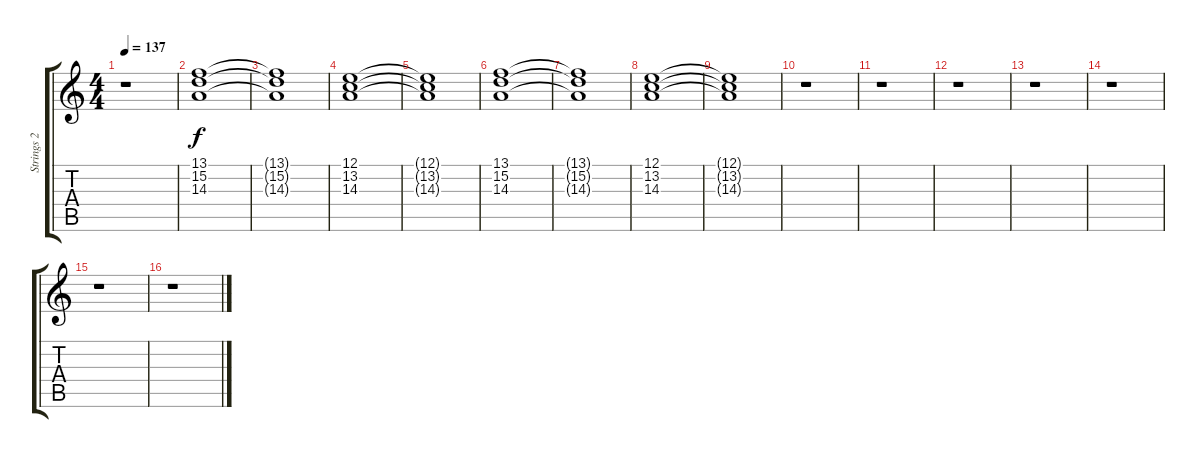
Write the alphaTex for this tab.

\track ("Strings 2" "Strings 2") {instrument stringensemble2}
\staff {score tabs}
\tuning (E4 B3 G3 D3 A2 E2) {hide}
\ts (4 4)
\tempo 137
\clef g2
\ks c
r.1{dy f} |
(13.1 15.2 14.3).1 |
(13.1{t} 15.2{t} 14.3{t}).1 |
(12.1 13.2 14.3).1 |
(12.1{t} 13.2{t} 14.3{t}).1 |
(13.1 15.2 14.3).1 |
(13.1{t} 15.2{t} 14.3{t}).1 |
(12.1 13.2 14.3).1 |
(12.1{t} 13.2{t} 14.3{t}).1 |
r.1 |
r.1 |
r.1 |
r.1 |
r.1 |
r.1 |
r.1
